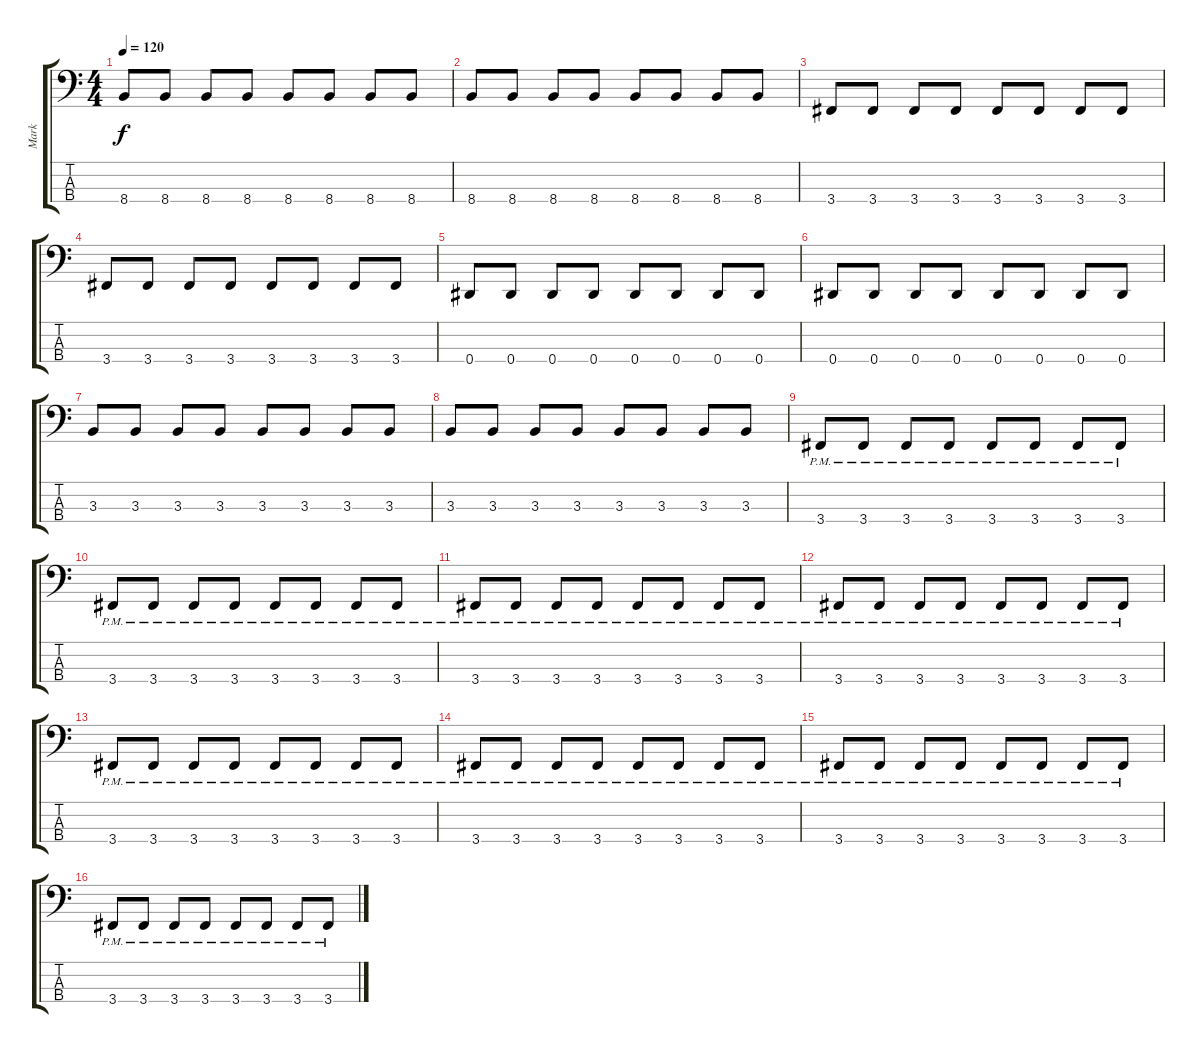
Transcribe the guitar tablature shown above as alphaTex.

\track ("Mark" "Mark") {instrument electricbasspick}
\staff {score tabs}
\tuning (Gb2 Db2 Ab1 Eb1) {hide}
\ts (4 4)
\tempo 120
\clef f4
\ks c
8.4.8{dy f} 8.4.8 8.4.8 8.4.8 8.4.8 8.4.8 8.4.8 8.4.8 |
8.4.8 8.4.8 8.4.8 8.4.8 8.4.8 8.4.8 8.4.8 8.4.8 |
3.4.8 3.4.8 3.4.8 3.4.8 3.4.8 3.4.8 3.4.8 3.4.8 |
3.4.8 3.4.8 3.4.8 3.4.8 3.4.8 3.4.8 3.4.8 3.4.8 |
0.4.8 0.4.8 0.4.8 0.4.8 0.4.8 0.4.8 0.4.8 0.4.8 |
0.4.8 0.4.8 0.4.8 0.4.8 0.4.8 0.4.8 0.4.8 0.4.8 |
3.3.8 3.3.8 3.3.8 3.3.8 3.3.8 3.3.8 3.3.8 3.3.8 |
3.3.8 3.3.8 3.3.8 3.3.8 3.3.8 3.3.8 3.3.8 3.3.8 |
3.4{pm}.8 3.4{pm}.8 3.4{pm}.8 3.4{pm}.8 3.4{pm}.8 3.4{pm}.8 3.4{pm}.8 3.4{pm}.8 |
3.4{pm}.8 3.4{pm}.8 3.4{pm}.8 3.4{pm}.8 3.4{pm}.8 3.4{pm}.8 3.4{pm}.8 3.4{pm}.8 |
3.4{pm}.8 3.4{pm}.8 3.4{pm}.8 3.4{pm}.8 3.4{pm}.8 3.4{pm}.8 3.4{pm}.8 3.4{pm}.8 |
3.4{pm}.8 3.4{pm}.8 3.4{pm}.8 3.4{pm}.8 3.4{pm}.8 3.4{pm}.8 3.4{pm}.8 3.4{pm}.8 |
3.4{pm}.8 3.4{pm}.8 3.4{pm}.8 3.4{pm}.8 3.4{pm}.8 3.4{pm}.8 3.4{pm}.8 3.4{pm}.8 |
3.4{pm}.8 3.4{pm}.8 3.4{pm}.8 3.4{pm}.8 3.4{pm}.8 3.4{pm}.8 3.4{pm}.8 3.4{pm}.8 |
3.4{pm}.8 3.4{pm}.8 3.4{pm}.8 3.4{pm}.8 3.4{pm}.8 3.4{pm}.8 3.4{pm}.8 3.4{pm}.8 |
3.4{pm}.8 3.4{pm}.8 3.4{pm}.8 3.4{pm}.8 3.4{pm}.8 3.4{pm}.8 3.4{pm}.8 3.4{pm}.8
